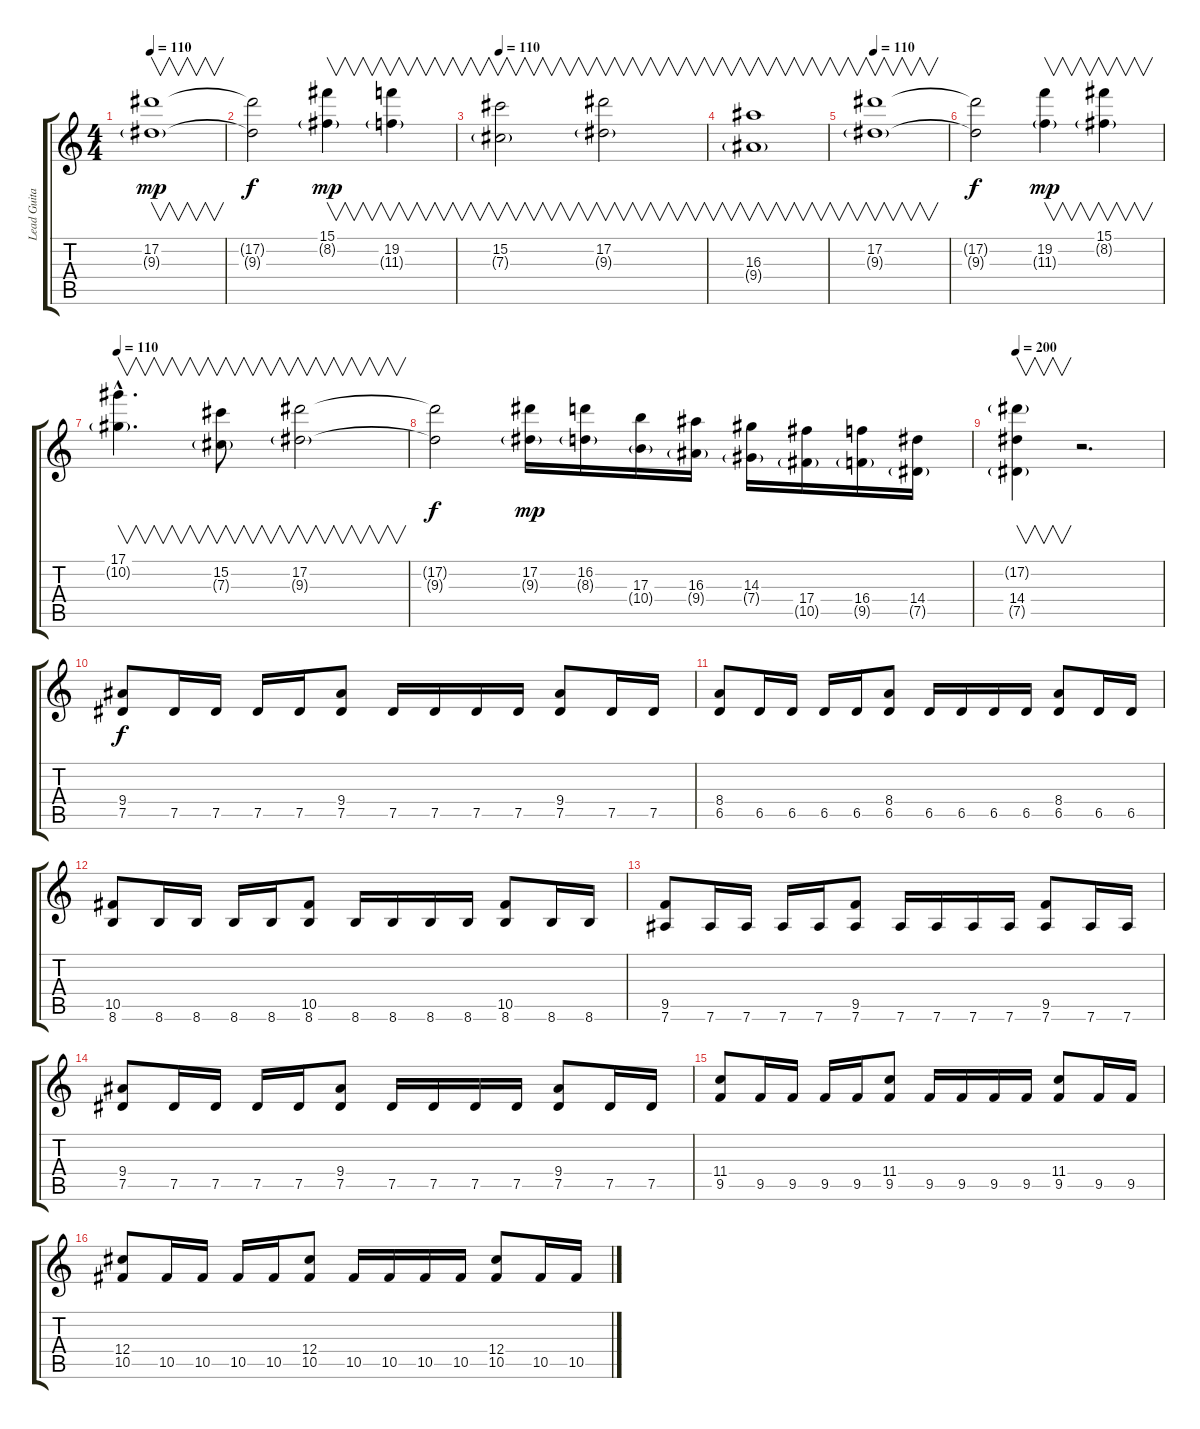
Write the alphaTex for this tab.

\track ("Lead Guitar" "Lead Guita") {instrument distortionguitar}
\staff {score tabs}
\tuning (Eb4 Bb3 Gb3 Db3 Ab2 Eb2) {hide}
\ts (4 4)
\tempo 110
\clef g2
\ks c
(17.2 9.3{g}).1{v dy mp} |
(17.2{t} 9.3{t}).2{dy f} (15.1 8.2{g}).4{v dy mp} (19.2 11.3{g}).4{v} |
\tempo 110
(15.2 7.3{g}).2{v} (17.2 9.3{g}).2{v} |
(16.3 9.4{g}).1{v} |
\tempo 110
(17.2 9.3{g}).1{v} |
(17.2{t} 9.3{t}).2{dy f} (19.2 11.3{g}).4{v dy mp} (15.1 8.2{g}).4{v} |
\tempo 110
(17.1{hac} 10.2{g hac}).4{v d} (15.2 7.3{g}).8{v} (17.2 9.3{g}).2{v} |
(17.2{t} 9.3{t}).2{dy f} (17.2 9.3{g}).16{dy mp} (16.2 8.3{g}).16 (17.3 10.4{g}).16 (16.3 9.4{g}).16 (14.3 7.4{g}).16 (17.4 10.5{g}).16 (16.4 9.5{g}).16 (14.4 7.5{g}).16 |
\tempo 200
(17.2{g} 14.4 7.5{g}).4{v} r.2{d} |
(9.4 7.5).8{dy f} 7.5.16 7.5.16 7.5.16 7.5.16 (9.4 7.5).8 7.5.16 7.5.16 7.5.16 7.5.16 (9.4 7.5).8 7.5.16 7.5.16 |
(8.4 6.5).8 6.5.16 6.5.16 6.5.16 6.5.16 (8.4 6.5).8 6.5.16 6.5.16 6.5.16 6.5.16 (8.4 6.5).8 6.5.16 6.5.16 |
(10.5 8.6).8 8.6.16 8.6.16 8.6.16 8.6.16 (10.5 8.6).8 8.6.16 8.6.16 8.6.16 8.6.16 (10.5 8.6).8 8.6.16 8.6.16 |
(9.5 7.6).8 7.6.16 7.6.16 7.6.16 7.6.16 (9.5 7.6).8 7.6.16 7.6.16 7.6.16 7.6.16 (9.5 7.6).8 7.6.16 7.6.16 |
(9.4 7.5).8 7.5.16 7.5.16 7.5.16 7.5.16 (9.4 7.5).8 7.5.16 7.5.16 7.5.16 7.5.16 (9.4 7.5).8 7.5.16 7.5.16 |
(11.4 9.5).8 9.5.16 9.5.16 9.5.16 9.5.16 (11.4 9.5).8 9.5.16 9.5.16 9.5.16 9.5.16 (11.4 9.5).8 9.5.16 9.5.16 |
(12.4 10.5).8 10.5.16 10.5.16 10.5.16 10.5.16 (12.4 10.5).8 10.5.16 10.5.16 10.5.16 10.5.16 (12.4 10.5).8 10.5.16 10.5.16
